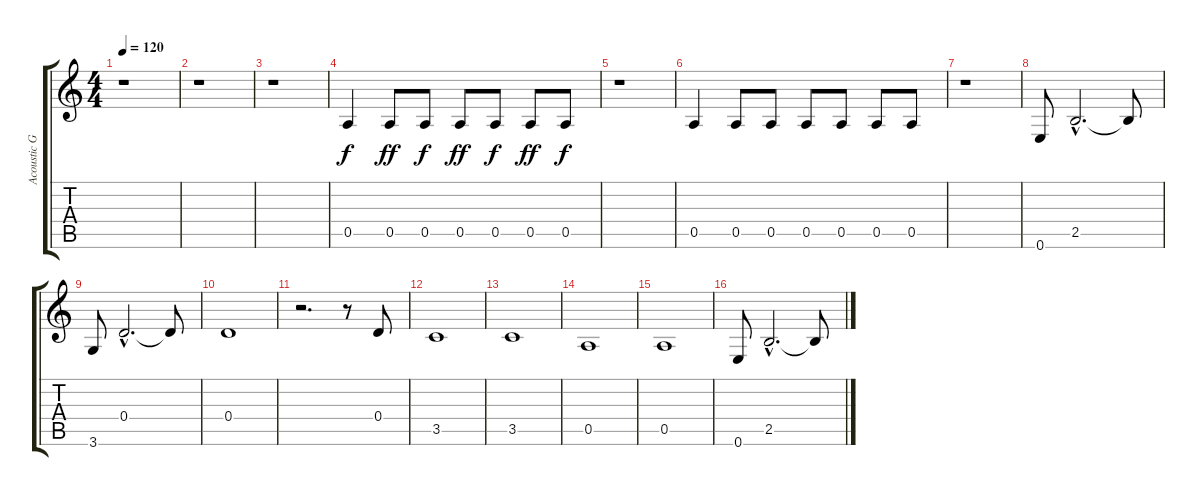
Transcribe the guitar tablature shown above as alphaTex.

\track ("Acoustic Guitar III" "Acoustic G") {instrument acousticguitarnylon}
\staff {score tabs}
\tuning (E4 B3 G3 D3 A2 E2) {hide}
\ts (4 4)
\tempo 120
\clef g2
\ks c
r.1{dy f} |
r.1 |
r.1 |
0.5.4 0.5.8{dy ff} 0.5.8{dy f} 0.5.8{dy ff} 0.5.8{dy f} 0.5.8{dy ff} 0.5.8{dy f} |
r.1 |
0.5.4 0.5.8 0.5.8 0.5.8 0.5.8 0.5.8 0.5.8 |
r.1 |
0.6.8 2.5{hac}.2{d} 2.5{t}.8 |
3.6.8 0.4{hac}.2{d} 0.4{t}.8 |
0.4.1 |
r.2{d} r.8 0.4.8 |
3.5.1 |
3.5.1 |
0.5.1 |
0.5.1 |
0.6.8 2.5{hac}.2{d} 2.5{t}.8
